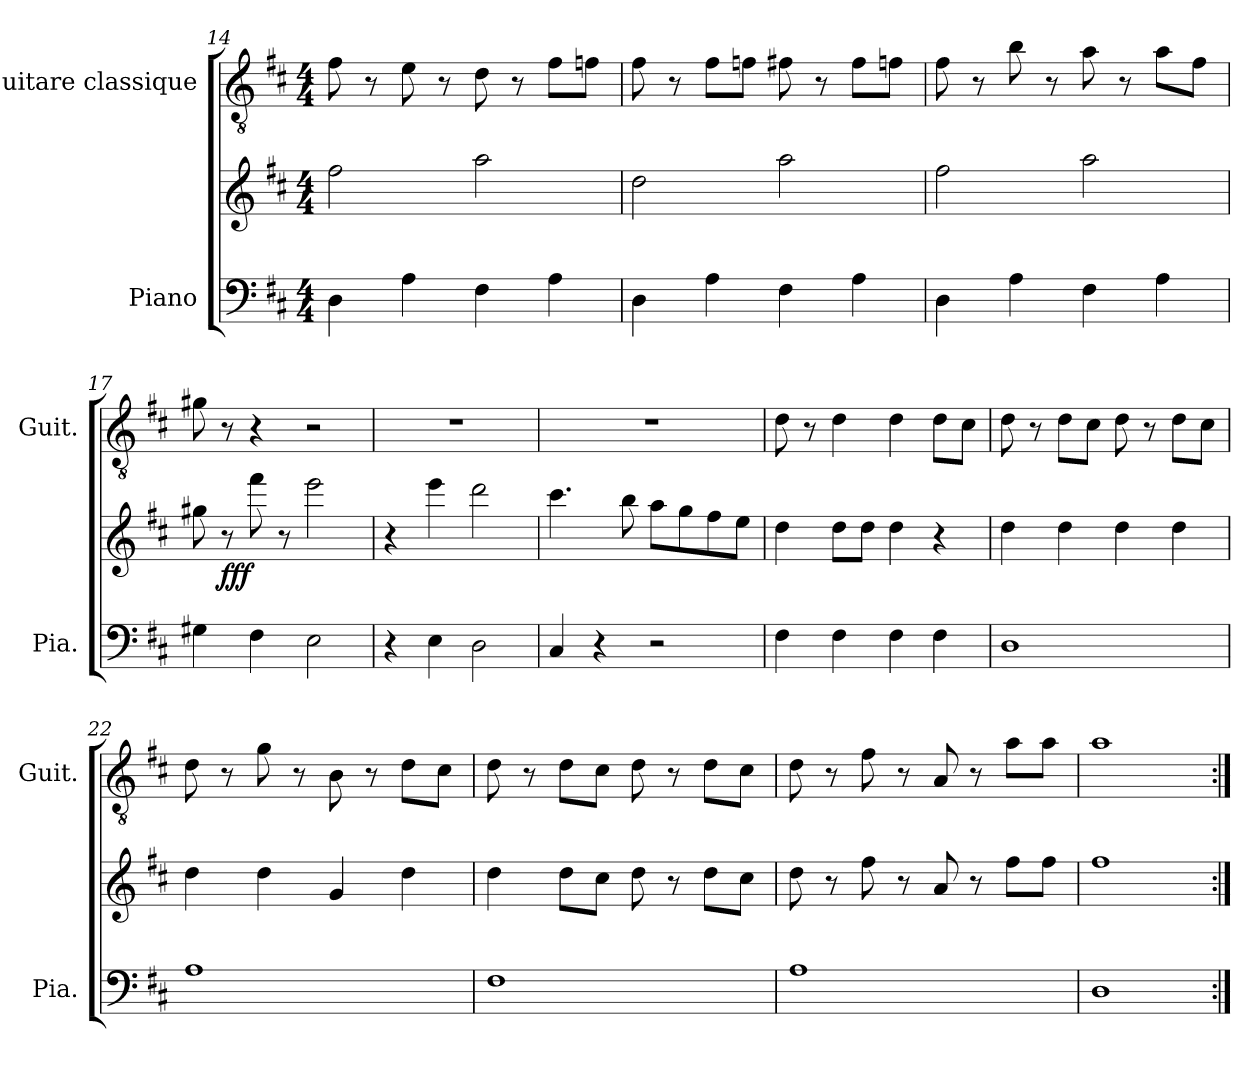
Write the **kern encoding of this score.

**kern	**kern	**dynam	**kern
*part2	*part2	*part2	*part1
*staff3	*staff2	*staff2/3	*staff1
*I"Piano	*	*	*I"Guitare classique
*I'Pia.	*	*	*I'Guit.
*clefF4	*clefG2	*	*clefGv2
*k[f#c#]	*k[f#c#]	*	*k[f#c#]
*M4/4	*M4/4	*	*M4/4
=14	=14	=14	=14
4D\	2ff#\	.	8f#\
.	.	.	8r
4A\	.	.	8e\
.	.	.	8r
4F#\	2aa\	.	8d\
.	.	.	8r
4A\	.	.	8f#\L
.	.	.	8fn\J
!!LO:LB:g=z
=15	=15	=15	=15
4D\	2dd\	.	8f#\
.	.	.	8r
4A\	.	.	8f#\L
.	.	.	8fn\J
4F#\	2aa\	.	8f#X\
.	.	.	8r
4A\	.	.	8f#\L
.	.	.	8fn\J
=16	=16	=16	=16
4D\	2ff#\	.	8f#\
.	.	.	8r
4A\	.	.	8b\
.	.	.	8r
4F#\	2aa\	.	8a\
.	.	.	8r
4A\	.	.	8a\L
.	.	.	8f#\J
=17	=17	=17	=17
4G#X\	8gg#X\	.	8g#X\
!	!	!LO:DY:b	!
.	8r	fff	8r
4F#\	8fff#\	.	4r
.	8r	.	.
2E\	2eee\	.	2r
=18	=18	=18	=18
4r	4r	.	1r
4E\	4eee\	.	.
2D\	2ddd\	.	.
=19	=19	=19	=19
4C#/	4.ccc#\	.	1r
4r	.	.	.
.	8bb\	.	.
2r	8aa\L	.	.
.	8gg\	.	.
.	8ff#\	.	.
.	8ee\J	.	.
!!LO:PB:g=z
=20	=20	=20	=20
4F#\	4dd\	.	8d\
.	.	.	8r
4F#\	8dd\L	.	4d\
.	8dd\J	.	.
4F#\	4dd\	.	4d\
4F#\	4r	.	8d\L
.	.	.	8c#\J
=21	=21	=21	=21
1D	4dd\	.	8d\
.	.	.	8r
.	4dd\	.	8d\L
.	.	.	8c#\J
.	4dd\	.	8d\
.	.	.	8r
.	4dd\	.	8d\L
.	.	.	8c#\J
=22	=22	=22	=22
1A	4dd\	.	8d\
.	.	.	8r
.	4dd\	.	8g\
.	.	.	8r
.	4g/	.	8B\
.	.	.	8r
.	4dd\	.	8d\L
.	.	.	8c#\J
=23	=23	=23	=23
1F#	4dd\	.	8d\
.	.	.	8r
.	8dd\L	.	8d\L
.	8cc#\J	.	8c#\J
.	8dd\	.	8d\
.	8r	.	8r
.	8dd\L	.	8d\L
.	8cc#\J	.	8c#\J
=24	=24	=24	=24
1A	8dd\	.	8d\
.	8r	.	8r
.	8ff#\	.	8f#\
.	8r	.	8r
.	8a/	.	8A/
.	8r	.	8r
.	8ff#\L	.	8a\L
.	8ff#\J	.	8a\J
!!LO:LB:g=z
=25	=25	=25	=25
1D	1ff#	.	1a
=:|!	=:|!	=:|!	=:|!
*-	*-	*-	*-
